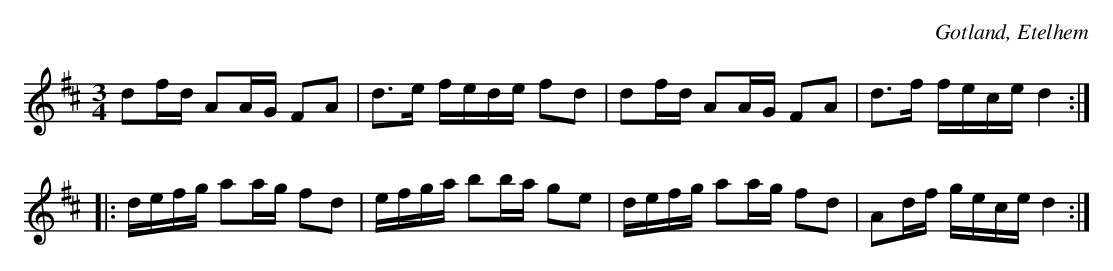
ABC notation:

X:1
T:
O:Gotland, Etelhem
M:3/4
L:1/16
K:D
d2fd A2AG F2A2|d3e fede f2d2|d2fd A2AG F2A2|d3f fece d4::
defg a2ag f2d2|efga b2ba g2e2|defg a2ag f2d2|A2df gece d4:|
